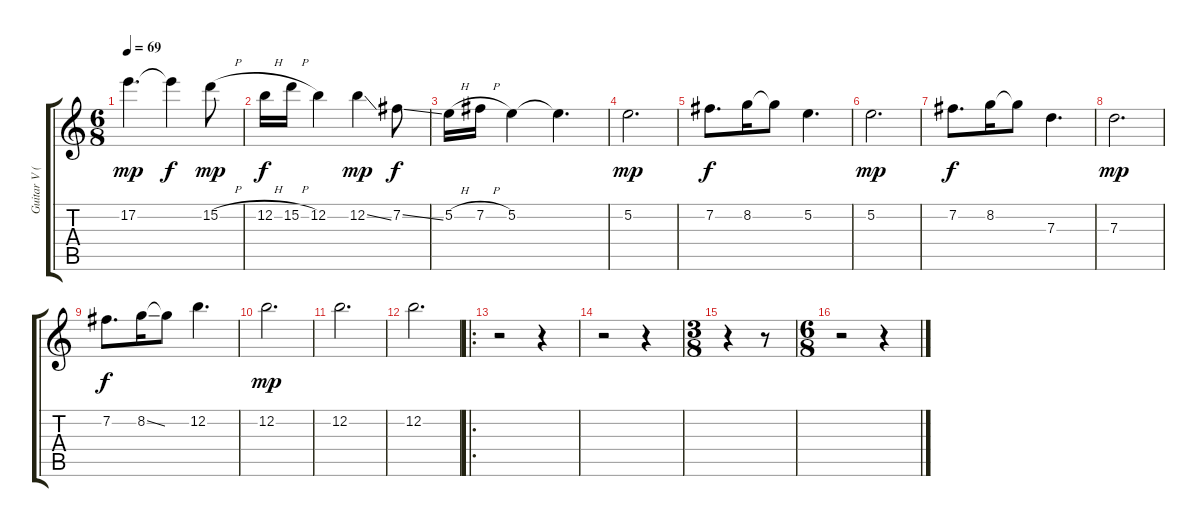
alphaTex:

\track ("Guitar V (distortion)" "Guitar V (") {instrument overdrivenguitar}
\staff {score tabs}
\tuning (E4 B3 G3 D3 A2 E2) {hide}
\ts (6 8)
\tempo 69
\clef g2
\ks c
17.2.4{d dy mp} 17.2{t}.4{dy f} 15.2{h}.8{dy mp} |
12.2{h}.16{dy f} 15.2{h}.16 12.2.4 12.2{ss}.4{dy mp} 7.2{ss}.8{dy f} |
5.2{h}.16 7.2{h}.16 5.2.4 5.2{t}.4{d} |
5.2.2{d dy mp volume 13} |
7.2.8{d dy f} 8.2.16 8.2{t}.8 5.2.4{d} |
5.2.2{d dy mp} |
7.2.8{d dy f} 8.2.16 8.2{t}.8 7.3.4{d} |
7.3.2{d dy mp} |
7.2.8{d dy f} 8.2{ss}.16 8.2{t}.8 12.2.4{d} |
12.2.2{d dy mp} |
12.2.2{d} |
12.2.2{d} |
\ro
r.2 r.4 |
r.2 r.4 |
\ts (3 8)
r.4 r.8 |
\ts (6 8)
r.2 r.4
